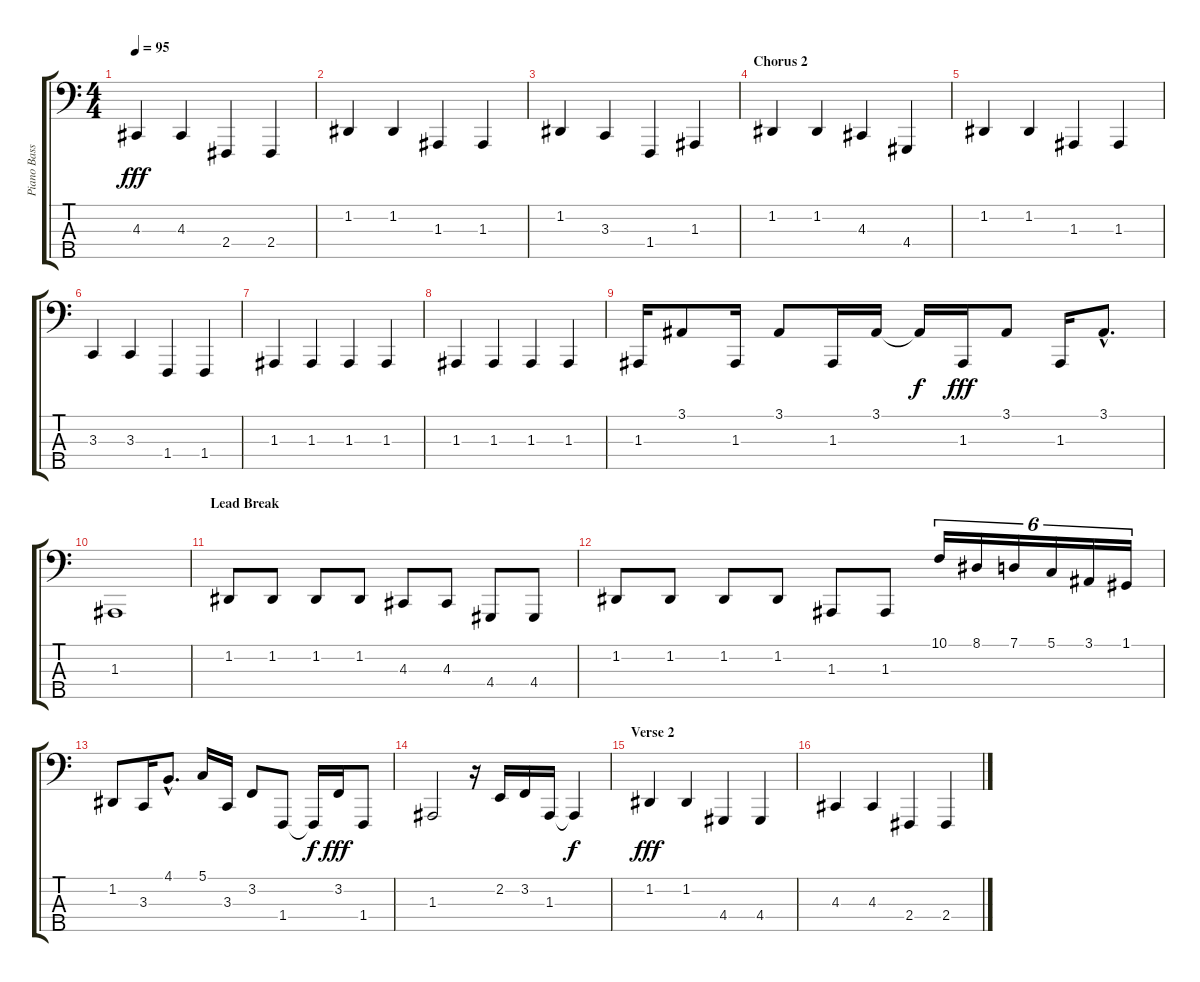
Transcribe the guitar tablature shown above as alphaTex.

\track ("Piano Bass" "Piano Bass") {instrument electricgrandpiano}
\staff {score tabs}
\tuning (G2 D2 A1 E1 B0) {hide}
\ts (4 4)
\tempo 95
\clef f4
\ks c
4.3.4{dy fff} 4.3.4 2.4.4 2.4.4 |
1.2.4 1.2.4 1.3.4 1.3.4 |
1.2.4 3.3.4 1.4.4 1.3.4 |
\section ("" "Chorus 2")
1.2.4 1.2.4 4.3.4 4.4.4 |
1.2.4 1.2.4 1.3.4 1.3.4 |
3.3.4 3.3.4 1.4.4 1.4.4 |
1.3.4 1.3.4 1.3.4 1.3.4 |
1.3.4 1.3.4 1.3.4 1.3.4 |
1.3.16 3.1.8 1.3.16 3.1.8 1.3.16 3.1.16 3.1{t}.16{dy f} 1.3.16{dy fff} 3.1.8 1.3.16 3.1{hac}.8{d} |
1.3.1 |
\section ("" "Lead Break")
1.2.8 1.2.8 1.2.8 1.2.8 4.3.8 4.3.8 4.4.8 4.4.8 |
1.2.8 1.2.8 1.2.8 1.2.8 1.3.8 1.3.8 10.1.16{tu (6 4)} 8.1.16{tu (6 4)} 7.1.16{tu (6 4)} 5.1.16{tu (6 4)} 3.1.16{tu (6 4)} 1.1.16{tu (6 4)} |
1.2.8 3.3.16 4.1{hac}.8{d} 5.1.16 3.3.16 3.2.8 1.4.8 1.4{t}.16{dy f} 3.2.16{dy fff} 1.4.8 |
1.3.2 r.16 2.2.16 3.2.16 1.3.16 1.3{t}.4{dy f} |
\section ("" "Verse 2")
1.2.4{dy fff} 1.2.4 4.4.4 4.4.4 |
4.3.4 4.3.4 2.4.4 2.4.4
